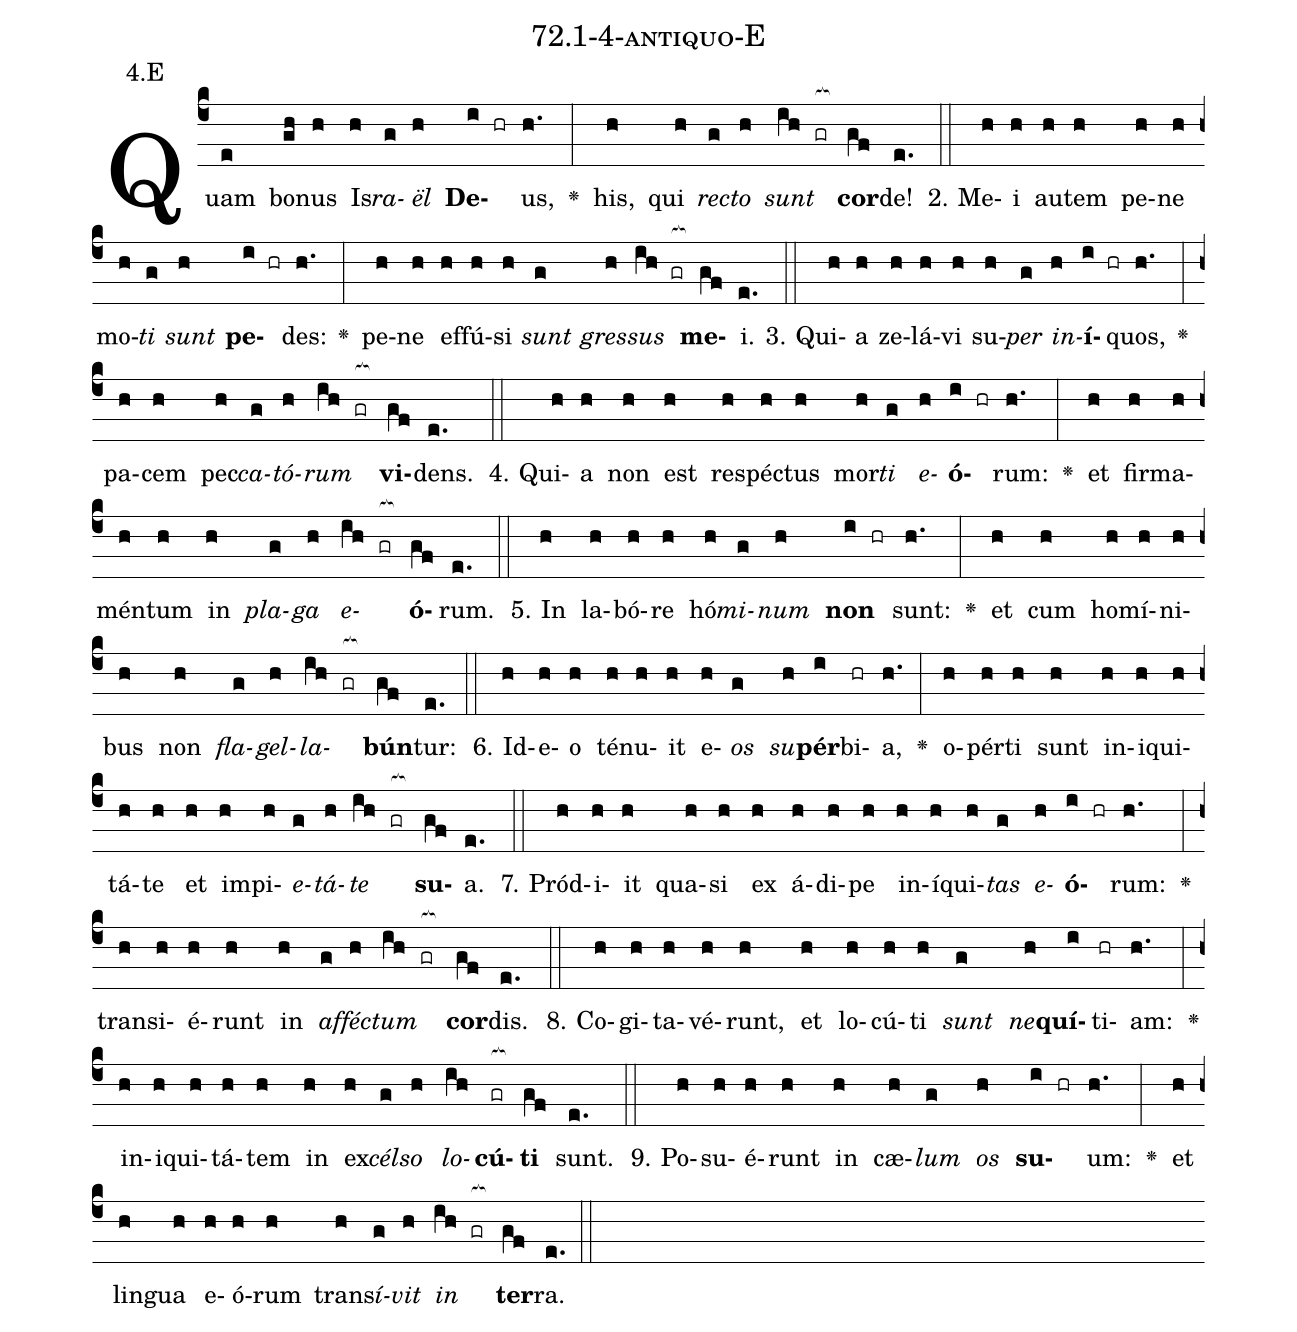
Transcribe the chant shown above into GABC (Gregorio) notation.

name: 72.1-4-antiquo-E;
annotation: 4.E;
%%
(c4)Quam(e) bo(gh)nus(h) Is(h)<i>ra</i>(g)<i>ël</i>(h) <b>De</b>(i hr)us,(h.) <v>\greheightstar</v>(:) his,(h) qui(h) <i>rec</i>(g)<i>to</i>(h) <i>sunt</i>(ih gr[ocb:1{]) <b>cor</b>(gf[ocb:0}])de!(e.) (::)
2. Me(h)i(h) au(h)tem(h) pe(h)ne(h) mo(h)<i>ti</i>(g) <i>sunt</i>(h) <b>pe</b>(i hr)des:(h.) <v>\greheightstar</v>(:) pe(h)ne(h) ef(h)fú(h)si(h) <i>sunt</i>(g) <i>gres</i>(h)<i>sus</i>(ih gr[ocb:1{]) <b>me</b>(gf[ocb:0}])i.(e.) (::)
3. Qui(h)a(h) ze(h)lá(h)vi(h) su(h)<i>per</i>(g) <i>in</i>(h)<b>í</b>(i hr)quos,(h.) <v>\greheightstar</v>(:) pa(h)cem(h) pec(h)<i>ca</i>(g)<i>tó</i>(h)<i>rum</i>(ih gr[ocb:1{]) <b>vi</b>(gf[ocb:0}])dens.(e.) (::)
4. Qui(h)a(h) non(h) est(h) re(h)spéc(h)tus(h) mor(h)<i>ti</i>(g) <i>e</i>(h)<b>ó</b>(i hr)rum:(h.) <v>\greheightstar</v>(:) et(h) fir(h)ma(h)mén(h)tum(h) in(h) <i>pla</i>(g)<i>ga</i>(h) <i>e</i>(ih gr[ocb:1{])<b>ó</b>(gf[ocb:0}])rum.(e.) (::)
5. In(h) la(h)bó(h)re(h) hó(h)<i>mi</i>(g)<i>num</i>(h) <b>non</b>(i hr) sunt:(h.) <v>\greheightstar</v>(:) et(h) cum(h) ho(h)mí(h)ni(h)bus(h) non(h) <i>fla</i>(g)<i>gel</i>(h)<i>la</i>(ih gr[ocb:1{])<b>bún</b>(gf[ocb:0}])tur:(e.) (::)
6. Id(h)e(h)o(h) té(h)nu(h)it(h) e(h)<i>os</i>(g) <i>su</i>(h)<b>pér</b>(i)bi(hr)a,(h.) <v>\greheightstar</v>(:) o(h)pér(h)ti(h) sunt(h) in(h)i(h)qui(h)tá(h)te(h) et(h) im(h)pi(h)<i>e</i>(g)<i>tá</i>(h)<i>te</i>(ih gr[ocb:1{]) <b>su</b>(gf[ocb:0}])a.(e.) (::)
7. Pród(h)i(h)it(h) qua(h)si(h) ex(h) á(h)di(h)pe(h) in(h)í(h)qui(h)<i>tas</i>(g) <i>e</i>(h)<b>ó</b>(i hr)rum:(h.) <v>\greheightstar</v>(:) trans(h)i(h)é(h)runt(h) in(h) <i>af</i>(g)<i>féc</i>(h)<i>tum</i>(ih gr[ocb:1{]) <b>cor</b>(gf[ocb:0}])dis.(e.) (::)
8. Co(h)gi(h)ta(h)vé(h)runt,(h) et(h) lo(h)cú(h)ti(h) <i>sunt</i>(g) <i>ne</i>(h)<b>quí</b>(i)ti(hr)am:(h.) <v>\greheightstar</v>(:) in(h)i(h)qui(h)tá(h)tem(h) in(h) ex(h)<i>cél</i>(g)<i>so</i>(h) <i>lo</i>(ih)<b>cú</b>(gr[ocb:1{])<b>ti</b>(gf[ocb:0}]) sunt.(e.) (::)
9. Po(h)su(h)é(h)runt(h) in(h) cæ(h)<i>lum</i>(g) <i>os</i>(h) <b>su</b>(i hr)um:(h.) <v>\greheightstar</v>(:) et(h) lin(h)gua(h) e(h)ó(h)rum(h) trans(h)<i>í</i>(g)<i>vit</i>(h) <i>in</i>(ih gr[ocb:1{]) <b>ter</b>(gf[ocb:0}])ra.(e.) (::)
